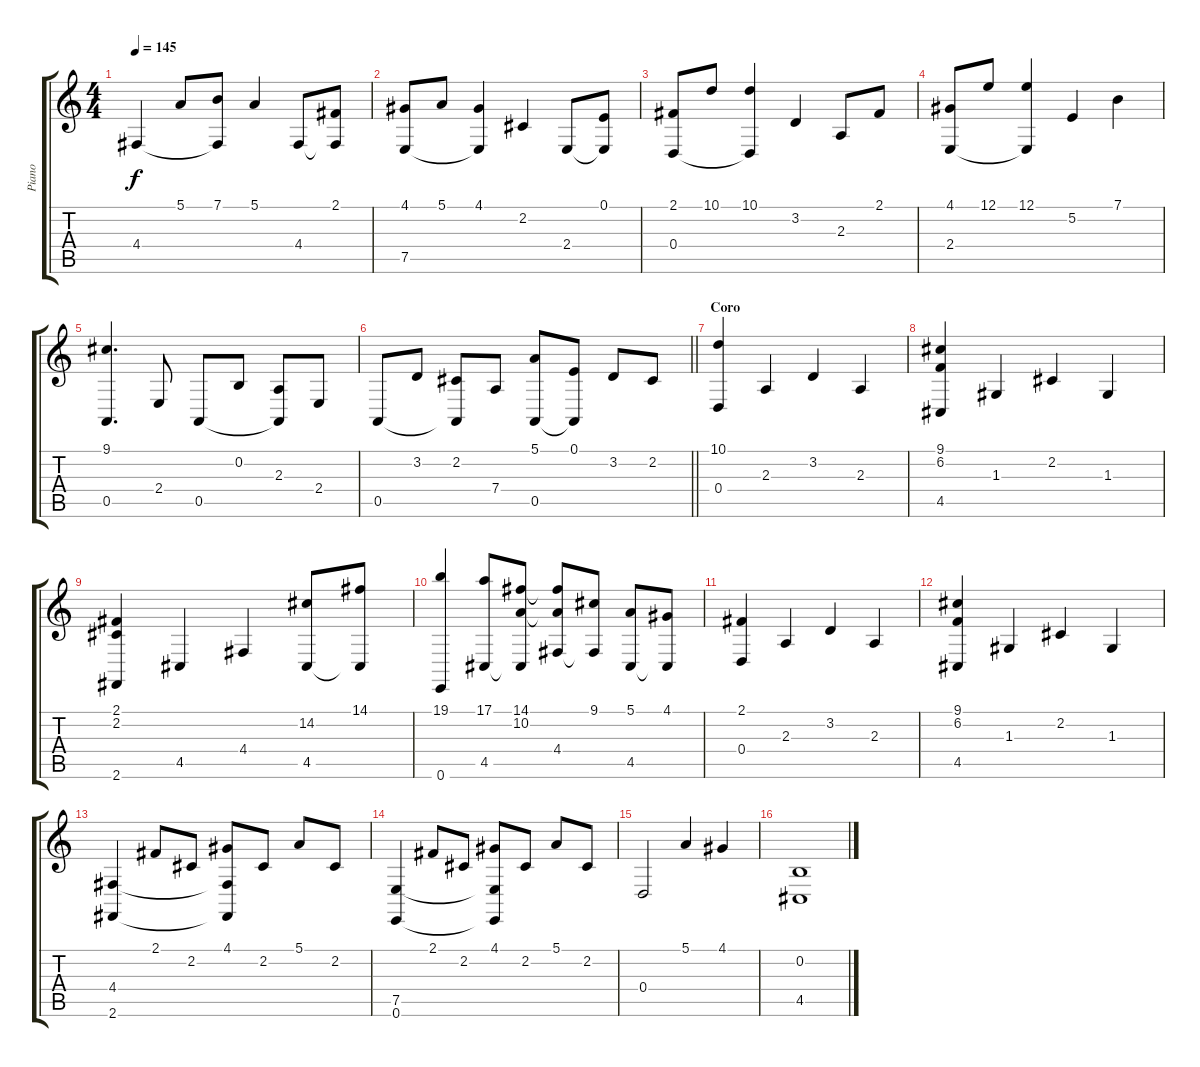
\track ("Piano" "Piano") {instrument brightacousticpiano}
\staff {score tabs}
\tuning (E4 B3 G3 D3 A2 E2) {hide}
\ts (4 4)
\tempo 145
\clef g2
\ks c
4.4.4{dy f} 5.1.8 (7.1 4.4{t}).8 5.1.4 4.4.8 (2.1 4.4{t}).8 |
(4.1 7.5).8 5.1.8 (4.1 7.5{t}).4 2.2.4 2.4.8 (0.1 2.4{t}).8 |
(2.1 0.4).8 10.1.8 (10.1 0.4{t}).4 3.2.4 2.3.8 2.1.8 |
(4.1 2.4).8 12.1.8 (12.1 2.4{t}).4 5.2.4 7.1.4 |
(9.1 0.5).4{d} 2.4.8 0.5.8 0.2.8 (2.3 0.5{t}).8 2.4.8 |
\barLineRight lightlight
0.5.8 3.2.8 (2.2 0.5{t}).8 7.4.8 (5.1 0.5).8 (0.1 0.5{t}).8 3.2.8 2.2.8 |
\section ("" "Coro")
(10.1 0.4).4 2.3.4 3.2.4 2.3.4 |
(9.1 6.2 4.5).4 1.3.4 2.2.4 1.3.4 |
(2.1 2.2 2.6).4 4.5.4 4.4.4 (14.2 4.5).8 (14.1 4.5{t}).8 |
(19.1 0.6).4 (17.1 4.5).8 (14.1 10.2 4.5{t}).8 (14.1{t} 10.2{t} 4.4).8 (9.1 4.4{t}).8 (5.1 4.5).8 (4.1 4.5{t}).8 |
(2.1 0.4).4 2.3.4 3.2.4 2.3.4 |
(9.1 6.2 4.5).4 1.3.4 2.2.4 1.3.4 |
(4.4 2.6).4 2.1.8 2.2.8 (4.1 4.4{t} 2.6{t}).8 2.2.8 5.1.8 2.2.8 |
(7.5 0.6).4 2.1.8 2.2.8 (4.1 7.5{t} 0.6{t}).8 2.2.8 5.1.8 2.2.8 |
0.4.2 5.1.4 4.1.4 |
(0.2 4.5).1
